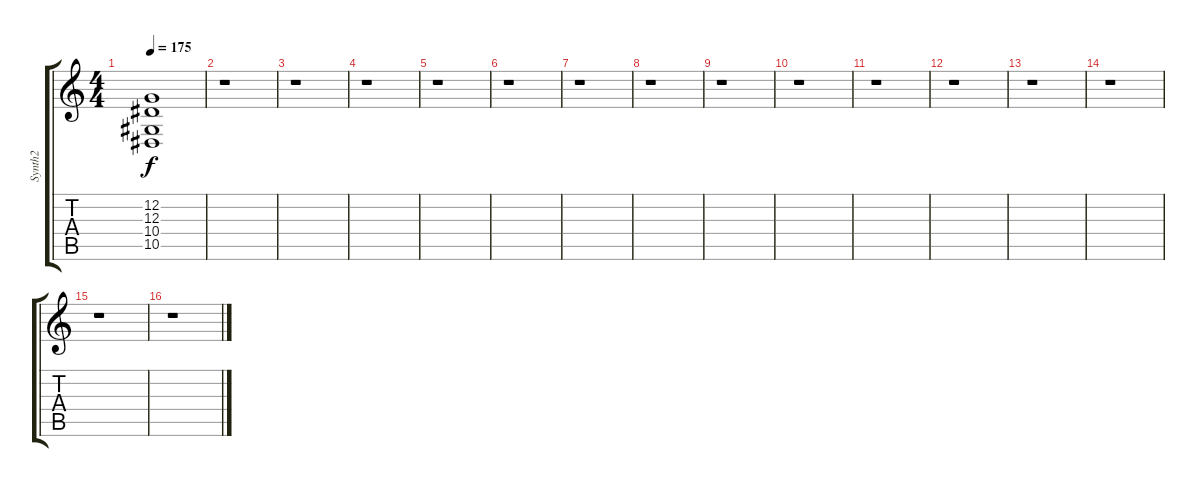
\track ("Synth2" "Synth2") {instrument synthstrings1}
\staff {score tabs}
\tuning (C4 G3 Eb3 Bb2 F2 C2) {hide}
\ts (4 4)
\tempo 175
\clef g2
\ks c
(12.2{t} 12.3{t} 10.4{t} 10.5{t}).1{dy f} |
r.1 |
r.1 |
r.1 |
r.1 |
r.1 |
r.1 |
r.1 |
r.1 |
r.1 |
r.1 |
r.1 |
r.1 |
r.1 |
r.1 |
r.1
